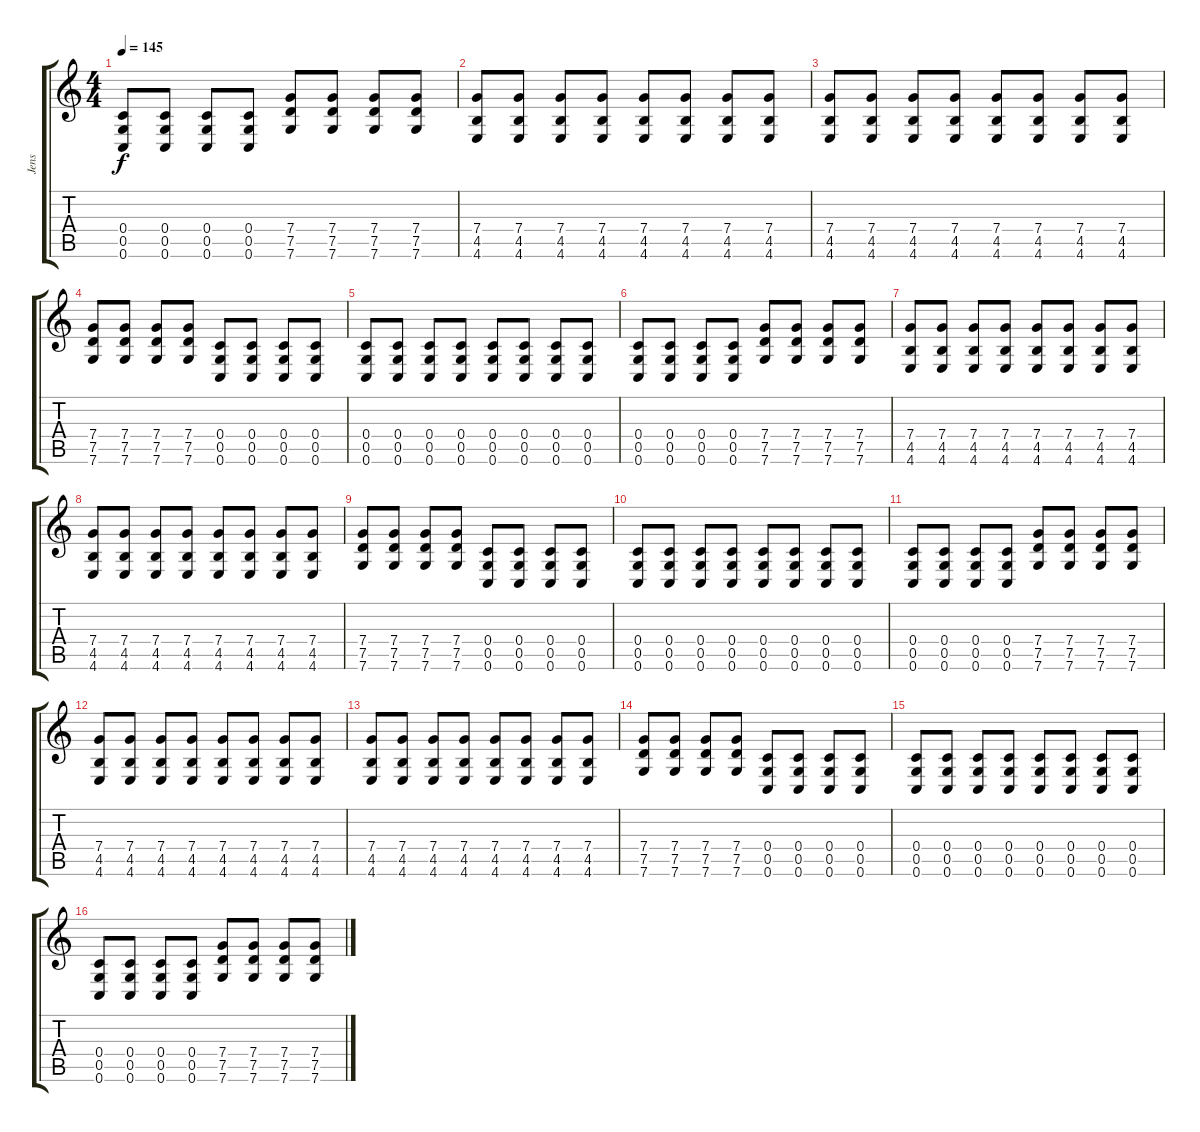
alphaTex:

\track ("Jens" "Jens") {instrument distortionguitar}
\staff {score tabs}
\tuning (D4 A3 F3 C3 G2 C2) {hide}
\ts (4 4)
\tempo 145
\clef g2
\ks c
(0.4 0.5 0.6).8{dy f} (0.4 0.5 0.6).8 (0.4 0.5 0.6).8 (0.4 0.5 0.6).8 (7.4 7.5 7.6).8 (7.4 7.5 7.6).8 (7.4 7.5 7.6).8 (7.4 7.5 7.6).8 |
(7.4 4.5 4.6).8 (7.4 4.5 4.6).8 (7.4 4.5 4.6).8 (7.4 4.5 4.6).8 (7.4 4.5 4.6).8 (7.4 4.5 4.6).8 (7.4 4.5 4.6).8 (7.4 4.5 4.6).8 |
(7.4 4.5 4.6).8 (7.4 4.5 4.6).8 (7.4 4.5 4.6).8 (7.4 4.5 4.6).8 (7.4 4.5 4.6).8 (7.4 4.5 4.6).8 (7.4 4.5 4.6).8 (7.4 4.5 4.6).8 |
(7.4 7.5 7.6).8 (7.4 7.5 7.6).8 (7.4 7.5 7.6).8 (7.4 7.5 7.6).8 (0.4 0.5 0.6).8 (0.4 0.5 0.6).8 (0.4 0.5 0.6).8 (0.4 0.5 0.6).8 |
(0.4 0.5 0.6).8 (0.4 0.5 0.6).8 (0.4 0.5 0.6).8 (0.4 0.5 0.6).8 (0.4 0.5 0.6).8 (0.4 0.5 0.6).8 (0.4 0.5 0.6).8 (0.4 0.5 0.6).8 |
(0.4 0.5 0.6).8 (0.4 0.5 0.6).8 (0.4 0.5 0.6).8 (0.4 0.5 0.6).8 (7.4 7.5 7.6).8 (7.4 7.5 7.6).8 (7.4 7.5 7.6).8 (7.4 7.5 7.6).8 |
(7.4 4.5 4.6).8 (7.4 4.5 4.6).8 (7.4 4.5 4.6).8 (7.4 4.5 4.6).8 (7.4 4.5 4.6).8 (7.4 4.5 4.6).8 (7.4 4.5 4.6).8 (7.4 4.5 4.6).8 |
(7.4 4.5 4.6).8 (7.4 4.5 4.6).8 (7.4 4.5 4.6).8 (7.4 4.5 4.6).8 (7.4 4.5 4.6).8 (7.4 4.5 4.6).8 (7.4 4.5 4.6).8 (7.4 4.5 4.6).8 |
(7.4 7.5 7.6).8 (7.4 7.5 7.6).8 (7.4 7.5 7.6).8 (7.4 7.5 7.6).8 (0.4 0.5 0.6).8 (0.4 0.5 0.6).8 (0.4 0.5 0.6).8 (0.4 0.5 0.6).8 |
(0.4 0.5 0.6).8 (0.4 0.5 0.6).8 (0.4 0.5 0.6).8 (0.4 0.5 0.6).8 (0.4 0.5 0.6).8 (0.4 0.5 0.6).8 (0.4 0.5 0.6).8 (0.4 0.5 0.6).8 |
(0.4 0.5 0.6).8 (0.4 0.5 0.6).8 (0.4 0.5 0.6).8 (0.4 0.5 0.6).8 (7.4 7.5 7.6).8 (7.4 7.5 7.6).8 (7.4 7.5 7.6).8 (7.4 7.5 7.6).8 |
(7.4 4.5 4.6).8 (7.4 4.5 4.6).8 (7.4 4.5 4.6).8 (7.4 4.5 4.6).8 (7.4 4.5 4.6).8 (7.4 4.5 4.6).8 (7.4 4.5 4.6).8 (7.4 4.5 4.6).8 |
(7.4 4.5 4.6).8 (7.4 4.5 4.6).8 (7.4 4.5 4.6).8 (7.4 4.5 4.6).8 (7.4 4.5 4.6).8 (7.4 4.5 4.6).8 (7.4 4.5 4.6).8 (7.4 4.5 4.6).8 |
(7.4 7.5 7.6).8 (7.4 7.5 7.6).8 (7.4 7.5 7.6).8 (7.4 7.5 7.6).8 (0.4 0.5 0.6).8 (0.4 0.5 0.6).8 (0.4 0.5 0.6).8 (0.4 0.5 0.6).8 |
(0.4 0.5 0.6).8 (0.4 0.5 0.6).8 (0.4 0.5 0.6).8 (0.4 0.5 0.6).8 (0.4 0.5 0.6).8 (0.4 0.5 0.6).8 (0.4 0.5 0.6).8 (0.4 0.5 0.6).8 |
(0.4 0.5 0.6).8 (0.4 0.5 0.6).8 (0.4 0.5 0.6).8 (0.4 0.5 0.6).8 (7.4 7.5 7.6).8 (7.4 7.5 7.6).8 (7.4 7.5 7.6).8 (7.4 7.5 7.6).8
